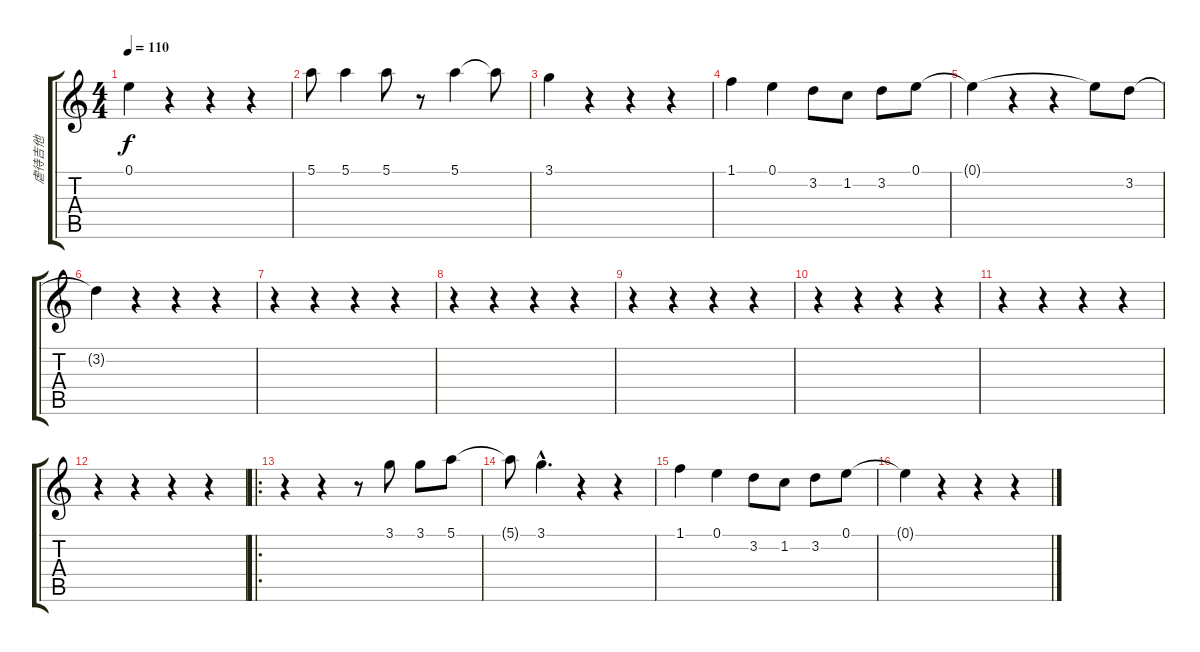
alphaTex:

\track ("虐待吉他" "虐待吉他") {instrument overdrivenguitar}
\staff {score tabs}
\tuning (E4 B3 G3 D3 A2 E2) {hide}
\ts (4 4)
\tempo 110
\clef g2
\ks c
0.1{t}.4{dy f} r.4 r.4 r.4 |
5.1.8 5.1.4 5.1.8 r.8 5.1.4 5.1{t}.8 |
3.1.4 r.4 r.4 r.4 |
1.1.4 0.1.4 3.2.8 1.2.8 3.2.8 0.1.8 |
0.1{t}.4 r.4 r.4 0.1{t}.8 3.2.8 |
3.2{t}.4 r.4 r.4 r.4 |
r.4 r.4 r.4 r.4 |
r.4 r.4 r.4 r.4 |
r.4 r.4 r.4 r.4 |
r.4 r.4 r.4 r.4 |
r.4 r.4 r.4 r.4 |
r.4 r.4 r.4 r.4 |
\ro
r.4 r.4 r.8 3.1.8 3.1.8 5.1.8 |
5.1{t}.8 3.1{hac}.4{d} r.4 r.4 |
1.1.4 0.1.4 3.2.8 1.2.8 3.2.8 0.1.8 |
0.1{t}.4 r.4 r.4 r.4
